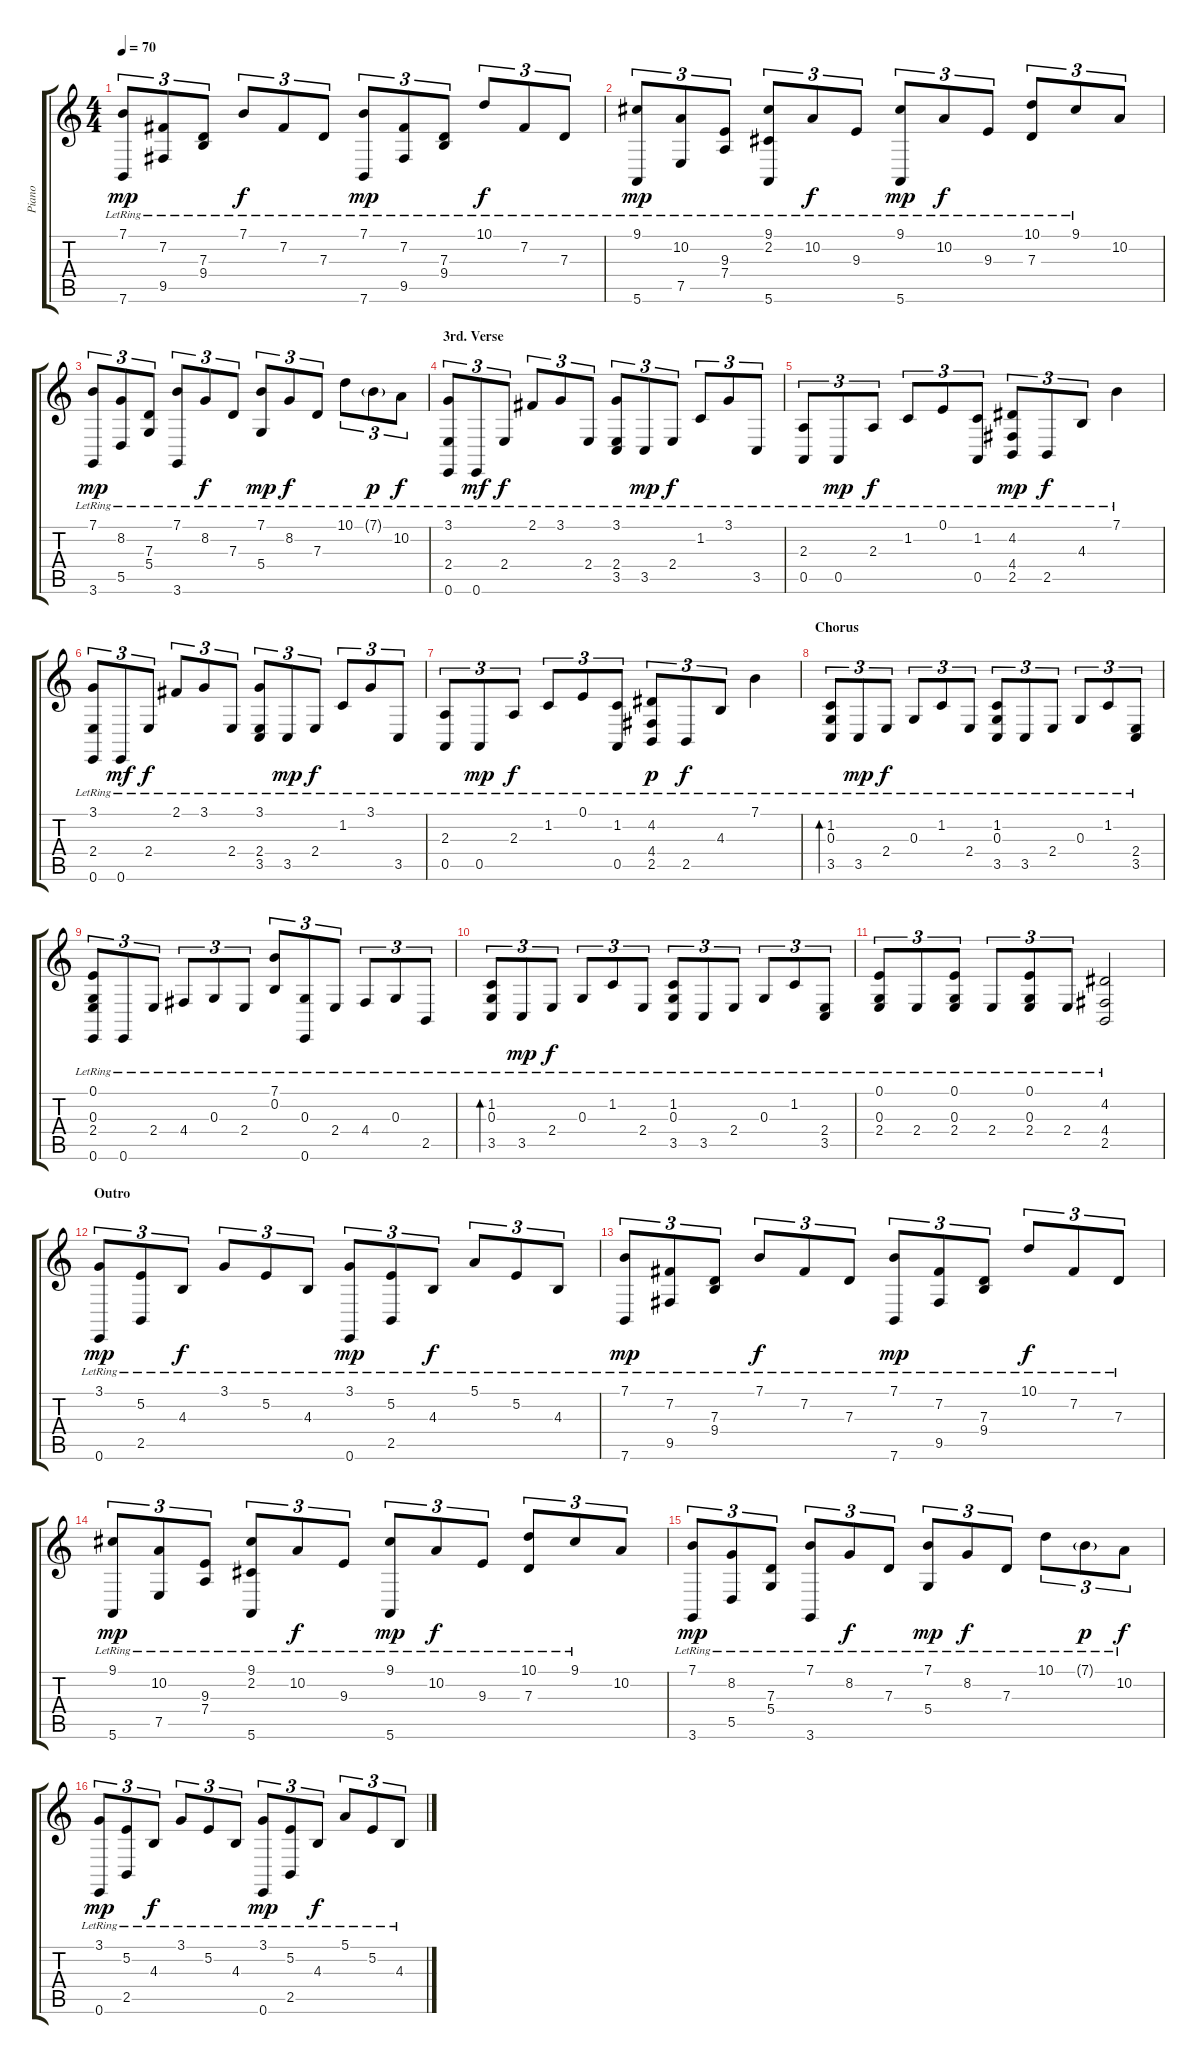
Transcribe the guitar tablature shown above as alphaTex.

\track ("Piano" "Piano") {instrument acousticgrandpiano}
\staff {score tabs}
\tuning (E4 B3 G3 D3 A2 E2) {hide}
\ts (4 4)
\tempo 70
\clef g2
\ks c
(7.1{lr} 7.6{lr}).8{tu (3 2) dy mp} (7.2{lr} 9.5{lr}).8{tu (3 2)} (7.3{lr} 9.4{lr}).8{tu (3 2)} 7.1{lr}.8{tu (3 2) dy f} 7.2{lr}.8{tu (3 2)} 7.3{lr}.8{tu (3 2)} (7.1{lr} 7.6{lr}).8{tu (3 2) dy mp} (7.2{lr} 9.5{lr}).8{tu (3 2)} (7.3{lr} 9.4{lr}).8{tu (3 2)} 10.1{lr}.8{tu (3 2) dy f} 7.2{lr}.8{tu (3 2)} 7.3{lr}.8{tu (3 2)} |
(9.1{lr} 5.6{lr}).8{tu (3 2) dy mp} (10.2{lr} 7.5{lr}).8{tu (3 2)} (9.3{lr} 7.4{lr}).8{tu (3 2)} (9.1{lr} 2.2{lr} 5.6{lr}).8{tu (3 2)} 10.2{lr}.8{tu (3 2) dy f} 9.3{lr}.8{tu (3 2)} (9.1{lr} 5.6{lr}).8{tu (3 2) dy mp} 10.2{lr}.8{tu (3 2) dy f} 9.3{lr}.8{tu (3 2)} (10.1{lr} 7.3{lr}).8{tu (3 2)} 9.1{lr}.8{tu (3 2)} 10.2.8{tu (3 2)} |
(7.1{lr} 3.6{lr}).8{tu (3 2) dy mp} (8.2{lr} 5.5{lr}).8{tu (3 2)} (7.3{lr} 5.4{lr}).8{tu (3 2)} (7.1{lr} 3.6{lr}).8{tu (3 2)} 8.2{lr}.8{tu (3 2) dy f} 7.3{lr}.8{tu (3 2)} (7.1{lr} 5.4{lr}).8{tu (3 2) dy mp} 8.2{lr}.8{tu (3 2) dy f} 7.3{lr}.8{tu (3 2)} 10.1{lr}.8{tu (3 2)} 7.1{g lr}.8{tu (3 2) dy p} 10.2{lr}.8{tu (3 2) dy f} |
\section ("" "3rd. Verse")
(3.1{lr} 2.4{lr} 0.6{lr}).8{tu (3 2)} 0.6{lr}.8{tu (3 2) dy mf} 2.4{lr}.8{tu (3 2) dy f} 2.1{lr}.8{tu (3 2)} 3.1{lr}.8{tu (3 2)} 2.4{lr}.8{tu (3 2)} (3.1{lr} 2.4{lr} 3.5{lr}).8{tu (3 2)} 3.5{lr}.8{tu (3 2) dy mp} 2.4{lr}.8{tu (3 2) dy f} 1.2{lr}.8{tu (3 2)} 3.1{lr}.8{tu (3 2)} 3.5{lr}.8{tu (3 2)} |
(2.3{lr} 0.5{lr}).8{tu (3 2)} 0.5{lr}.8{tu (3 2) dy mp} 2.3{lr}.8{tu (3 2) dy f} 1.2{lr}.8{tu (3 2)} 0.1{lr}.8{tu (3 2)} (1.2{lr} 0.5{lr}).8{tu (3 2)} (4.2{lr} 4.4{lr} 2.5{lr}).8{tu (3 2) dy mp} 2.5{lr}.8{tu (3 2) dy f} 4.3{lr}.8{tu (3 2)} 7.1{lr}.4 |
(3.1{lr} 2.4{lr} 0.6{lr}).8{tu (3 2)} 0.6{lr}.8{tu (3 2) dy mf} 2.4{lr}.8{tu (3 2) dy f} 2.1{lr}.8{tu (3 2)} 3.1{lr}.8{tu (3 2)} 2.4{lr}.8{tu (3 2)} (3.1{lr} 2.4{lr} 3.5{lr}).8{tu (3 2)} 3.5{lr}.8{tu (3 2) dy mp} 2.4{lr}.8{tu (3 2) dy f} 1.2{lr}.8{tu (3 2)} 3.1{lr}.8{tu (3 2)} 3.5{lr}.8{tu (3 2)} |
(2.3{lr} 0.5{lr}).8{tu (3 2)} 0.5{lr}.8{tu (3 2) dy mp} 2.3{lr}.8{tu (3 2) dy f} 1.2{lr}.8{tu (3 2)} 0.1{lr}.8{tu (3 2)} (1.2{lr} 0.5{lr}).8{tu (3 2)} (4.2{lr} 4.4{lr} 2.5{lr}).8{tu (3 2) dy p} 2.5{lr}.8{tu (3 2) dy f} 4.3{lr}.8{tu (3 2)} 7.1{lr}.4 |
\section ("" "Chorus")
(1.2{lr} 0.3{lr} 3.5{lr}).8{tu (3 2) bd 120} 3.5{lr}.8{tu (3 2) dy mp} 2.4{lr}.8{tu (3 2) dy f} 0.3{lr}.8{tu (3 2)} 1.2{lr}.8{tu (3 2)} 2.4{lr}.8{tu (3 2)} (1.2{lr} 0.3{lr} 3.5{lr}).8{tu (3 2)} 3.5{lr}.8{tu (3 2)} 2.4{lr}.8{tu (3 2)} 0.3{lr}.8{tu (3 2)} 1.2{lr}.8{tu (3 2)} (2.4{lr} 3.5{lr}).8{tu (3 2)} |
(0.1{lr} 0.3{lr} 2.4{lr} 0.6{lr}).8{tu (3 2)} 0.6{lr}.8{tu (3 2)} 2.4{lr}.8{tu (3 2)} 4.4{lr}.8{tu (3 2)} 0.3{lr}.8{tu (3 2)} 2.4{lr}.8{tu (3 2)} (7.1{lr} 0.2{lr}).8{tu (3 2)} (0.3{lr} 0.6{lr}).8{tu (3 2)} 2.4{lr}.8{tu (3 2)} 4.4{lr}.8{tu (3 2)} 0.3{lr}.8{tu (3 2)} 2.5{lr}.8{tu (3 2)} |
(1.2{lr} 0.3{lr} 3.5{lr}).8{tu (3 2) bd 120} 3.5{lr}.8{tu (3 2) dy mp} 2.4{lr}.8{tu (3 2) dy f} 0.3{lr}.8{tu (3 2)} 1.2{lr}.8{tu (3 2)} 2.4{lr}.8{tu (3 2)} (1.2{lr} 0.3{lr} 3.5{lr}).8{tu (3 2)} 3.5{lr}.8{tu (3 2)} 2.4{lr}.8{tu (3 2)} 0.3{lr}.8{tu (3 2)} 1.2{lr}.8{tu (3 2)} (2.4{lr} 3.5{lr}).8{tu (3 2)} |
(0.1{lr} 0.3{lr} 2.4{lr}).8{tu (3 2)} 2.4{lr}.8{tu (3 2)} (0.1{lr} 0.3{lr} 2.4{lr}).8{tu (3 2)} 2.4{lr}.8{tu (3 2)} (0.1{lr} 0.3{lr} 2.4{lr}).8{tu (3 2)} 2.4{lr}.8{tu (3 2)} (4.2{lr} 4.4{lr} 2.5{lr}).2 |
\section ("" "Outro")
(3.1{lr} 0.6{lr}).8{tu (3 2) dy mp} (5.2{lr} 2.5{lr}).8{tu (3 2)} 4.3{lr}.8{tu (3 2) dy f} 3.1{lr}.8{tu (3 2)} 5.2{lr}.8{tu (3 2)} 4.3{lr}.8{tu (3 2)} (3.1{lr} 0.6{lr}).8{tu (3 2) dy mp} (5.2{lr} 2.5{lr}).8{tu (3 2)} 4.3{lr}.8{tu (3 2) dy f} 5.1{lr}.8{tu (3 2)} 5.2{lr}.8{tu (3 2)} 4.3{lr}.8{tu (3 2)} |
(7.1{lr} 7.6{lr}).8{tu (3 2) dy mp} (7.2{lr} 9.5{lr}).8{tu (3 2)} (7.3{lr} 9.4{lr}).8{tu (3 2)} 7.1{lr}.8{tu (3 2) dy f} 7.2{lr}.8{tu (3 2)} 7.3{lr}.8{tu (3 2)} (7.1{lr} 7.6{lr}).8{tu (3 2) dy mp} (7.2{lr} 9.5{lr}).8{tu (3 2)} (7.3{lr} 9.4{lr}).8{tu (3 2)} 10.1{lr}.8{tu (3 2) dy f} 7.2{lr}.8{tu (3 2)} 7.3{lr}.8{tu (3 2)} |
(9.1{lr} 5.6{lr}).8{tu (3 2) dy mp} (10.2{lr} 7.5{lr}).8{tu (3 2)} (9.3{lr} 7.4{lr}).8{tu (3 2)} (9.1{lr} 2.2{lr} 5.6{lr}).8{tu (3 2)} 10.2{lr}.8{tu (3 2) dy f} 9.3{lr}.8{tu (3 2)} (9.1{lr} 5.6{lr}).8{tu (3 2) dy mp} 10.2{lr}.8{tu (3 2) dy f} 9.3{lr}.8{tu (3 2)} (10.1{lr} 7.3{lr}).8{tu (3 2)} 9.1{lr}.8{tu (3 2)} 10.2.8{tu (3 2)} |
(7.1{lr} 3.6{lr}).8{tu (3 2) dy mp} (8.2{lr} 5.5{lr}).8{tu (3 2)} (7.3{lr} 5.4{lr}).8{tu (3 2)} (7.1{lr} 3.6{lr}).8{tu (3 2)} 8.2{lr}.8{tu (3 2) dy f} 7.3{lr}.8{tu (3 2)} (7.1{lr} 5.4{lr}).8{tu (3 2) dy mp} 8.2{lr}.8{tu (3 2) dy f} 7.3{lr}.8{tu (3 2)} 10.1{lr}.8{tu (3 2)} 7.1{g lr}.8{tu (3 2) dy p} 10.2{lr}.8{tu (3 2) dy f} |
(3.1{lr} 0.6{lr}).8{tu (3 2) dy mp} (5.2{lr} 2.5{lr}).8{tu (3 2)} 4.3{lr}.8{tu (3 2) dy f} 3.1{lr}.8{tu (3 2)} 5.2{lr}.8{tu (3 2)} 4.3{lr}.8{tu (3 2)} (3.1{lr} 0.6{lr}).8{tu (3 2) dy mp} (5.2{lr} 2.5{lr}).8{tu (3 2)} 4.3{lr}.8{tu (3 2) dy f} 5.1{lr}.8{tu (3 2)} 5.2{lr}.8{tu (3 2)} 4.3{lr}.8{tu (3 2)}
